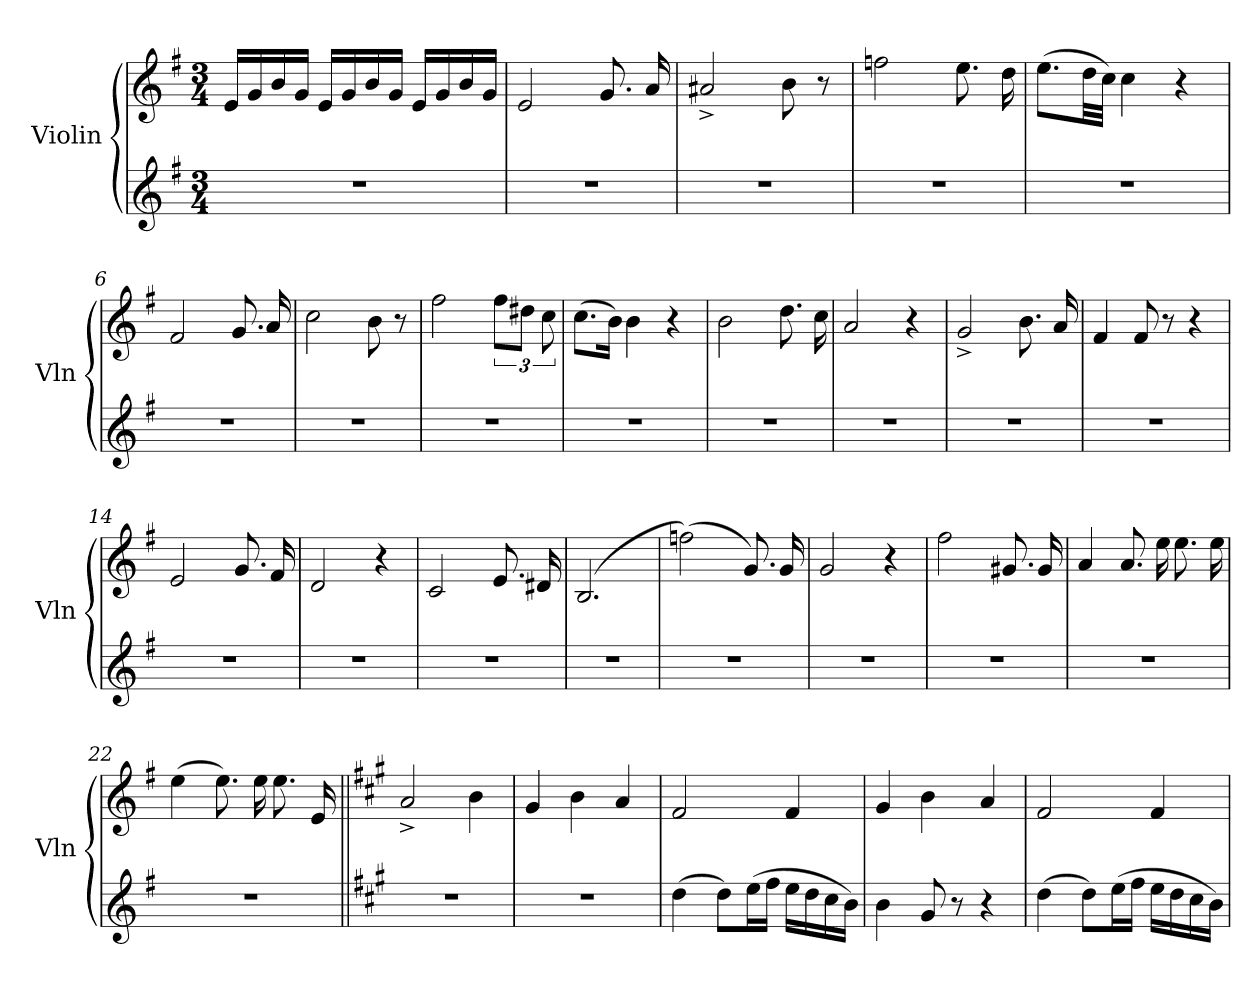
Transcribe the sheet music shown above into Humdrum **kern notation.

**kern	**kern	**dynam
*part2	*part1	*part1
*staff2	*staff1	*staff1
*I"Violin	*I"Violin	*
*I'Vln	*I'Vln	*
*clefG2	*clefG2	*
*k[f#]	*k[f#]	*
*M3/4	*M3/4	*
=1	=1	=1
!	!	!LO:DY:a
2.r	16eLL	Andante
.	16g	.
.	16b	.
.	16gJJ	.
.	16eLL	.
.	16g	.
.	16b	.
.	16gJJ	.
.	16eLL	.
.	16g	.
.	16b	.
.	16gJJ	.
=2	=2	=2
2.r	2e/	.
.	8.g/	.
.	16a/	.
=3	=3	=3
2.r	2a#X^/	.
.	8b\	.
.	8r	.
=4	=4	=4
2.r	2ffn\	.
.	8.ee\	.
.	16dd\	.
=5	=5	=5
2.r	(>8.eeL	.
.	32ddLL	.
.	32ccJJJ)	.
.	4cc\	.
.	4r	.
!!LO:LB:g=z
=6	=6	=6
2.r	2f#/	.
.	8.g/	.
.	16a/	.
=7	=7	=7
2.r	2cc\	.
.	8b\	.
.	8r	.
=8	=8	=8
2.r	2ff#\	.
.	12ff#L	.
.	12dd#XJ	.
.	12cc\	.
=9	=9	=9
2.r	(>8.ccL	.
.	16bJk)	.
.	4b\	.
.	4r	.
=10	=10	=10
2.r	2b\	.
.	8.dd\	.
.	16cc\	.
=11	=11	=11
2.r	2a/	.
.	4r	.
=12	=12	=12
2.r	2g^/	.
.	8.b\	.
.	16a/	.
!!LO:LB:g=z
=13	=13	=13
2.r	4f#/	.
.	8f#/	.
.	8r	.
.	4r	.
=14	=14	=14
2.r	2e/	.
.	8.g/	.
.	16f#/	.
=15	=15	=15
2.r	2d/	.
.	4r	.
=16	=16	=16
2.r	2c/	.
.	8.e/	.
.	16d#X/	.
=17	=17	=17
2.r	(>2.B/	.
=18	=18	=18
2.r	(>2ffn\)	.
.	8.g/)	.
.	16g/	.
=19	=19	=19
2.r	2g/	.
.	4r	.
!!LO:LB:g=z
=20	=20	=20
2.r	2ff#\	.
.	8.g#X/	.
.	16g#/	.
=21	=21	=21
2.r	4a/	.
.	8.a/	.
.	16ee\	.
.	8.ee\	.
.	16ee\	.
=22	=22	=22
2.r	(>4ee\	.
.	8.ee\)	.
.	16ee\	.
.	8.ee\	.
.	16e/	.
=23||	=23||	=23||
*k[f#c#g#]	*k[f#c#g#]	*
2.r	2a^/	.
.	4b\	.
=24	=24	=24
2.r	4g#/	.
.	4b\	.
.	4a/	.
=25	=25	=25
(>4dd\	2f#/	.
8ddL)	.	.
(>16eeL	.	.
16ff#JJ	.	.
16eeLL	4f#/	.
16dd	.	.
16cc#	.	.
16bJJ)	.	.
!!LO:LB:g=z
=26	=26	=26
4b\	4g#/	.
8g#/	4b\	.
8r	.	.
4r	4a/	.
=27	=27	=27
(>4dd\	2f#/	.
8ddL)	.	.
(>16eeL	.	.
16ff#JJ	.	.
16eeLL	4f#/	.
16dd	.	.
16cc#	.	.
16bJJ)	.	.
=	=	=
*-	*-	*-
